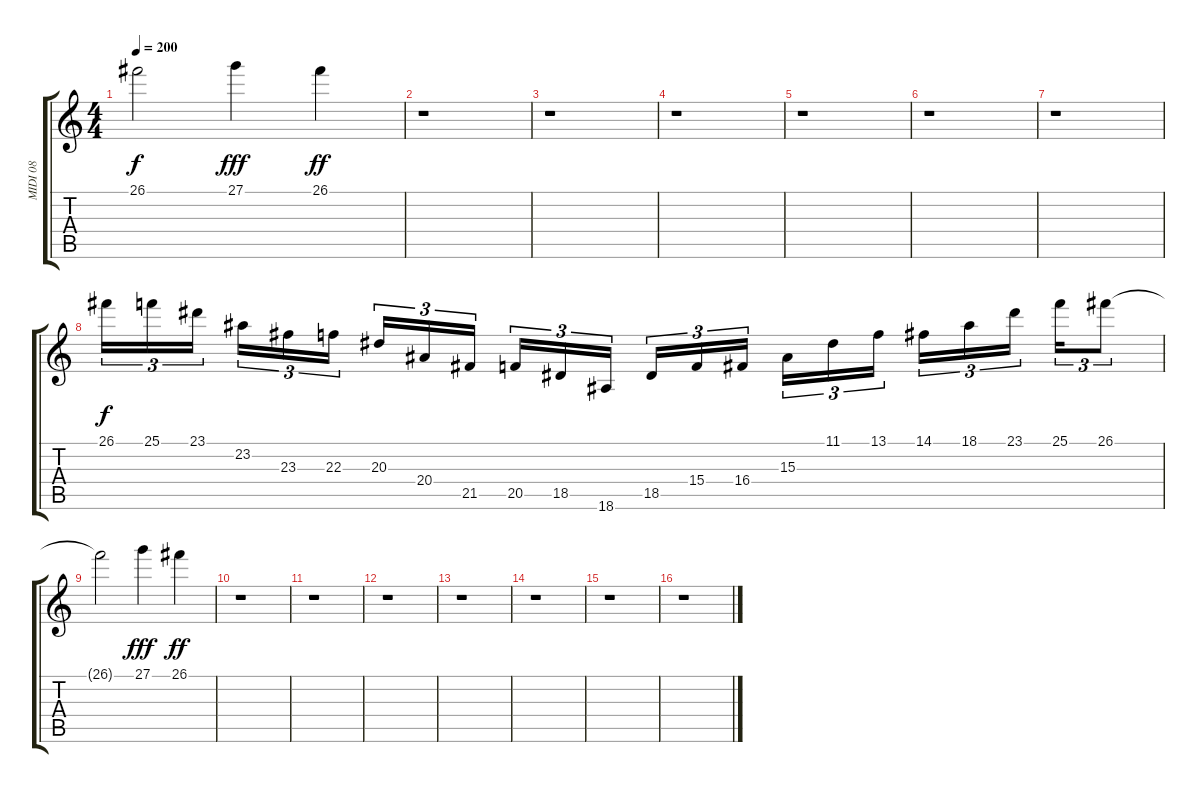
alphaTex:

\track ("MIDI 08" "MIDI 08") {instrument stringensemble2}
\staff {score tabs}
\tuning (E4 B3 G3 D3 A2 E2) {hide}
\ts (4 4)
\tempo 200
\clef g2
\ks c
26.1{t}.2{dy f} 27.1.4{dy fff} 26.1.4{dy ff} |
r.1 |
r.1 |
r.1 |
r.1 |
r.1 |
r.1 |
26.1.16{tu (3 2) dy f} 25.1.16{tu (3 2)} 23.1.16{tu (3 2)} 23.2.16{tu (3 2)} 23.3.16{tu (3 2)} 22.3.16{tu (3 2)} 20.3.16{tu (3 2)} 20.4.16{tu (3 2)} 21.5.16{tu (3 2)} 20.5.16{tu (3 2)} 18.5.16{tu (3 2)} 18.6.16{tu (3 2)} 18.5.16{tu (3 2)} 15.4.16{tu (3 2)} 16.4.16{tu (3 2)} 15.3.16{tu (3 2)} 11.1.16{tu (3 2)} 13.1.16{tu (3 2)} 14.1.16{tu (3 2)} 18.1.16{tu (3 2)} 23.1.16{tu (3 2)} 25.1.16{tu (3 2)} 26.1.8{tu (3 2)} |
26.1{t}.2 27.1.4{dy fff} 26.1.4{dy ff} |
r.1 |
r.1 |
r.1 |
r.1 |
r.1 |
r.1 |
r.1
